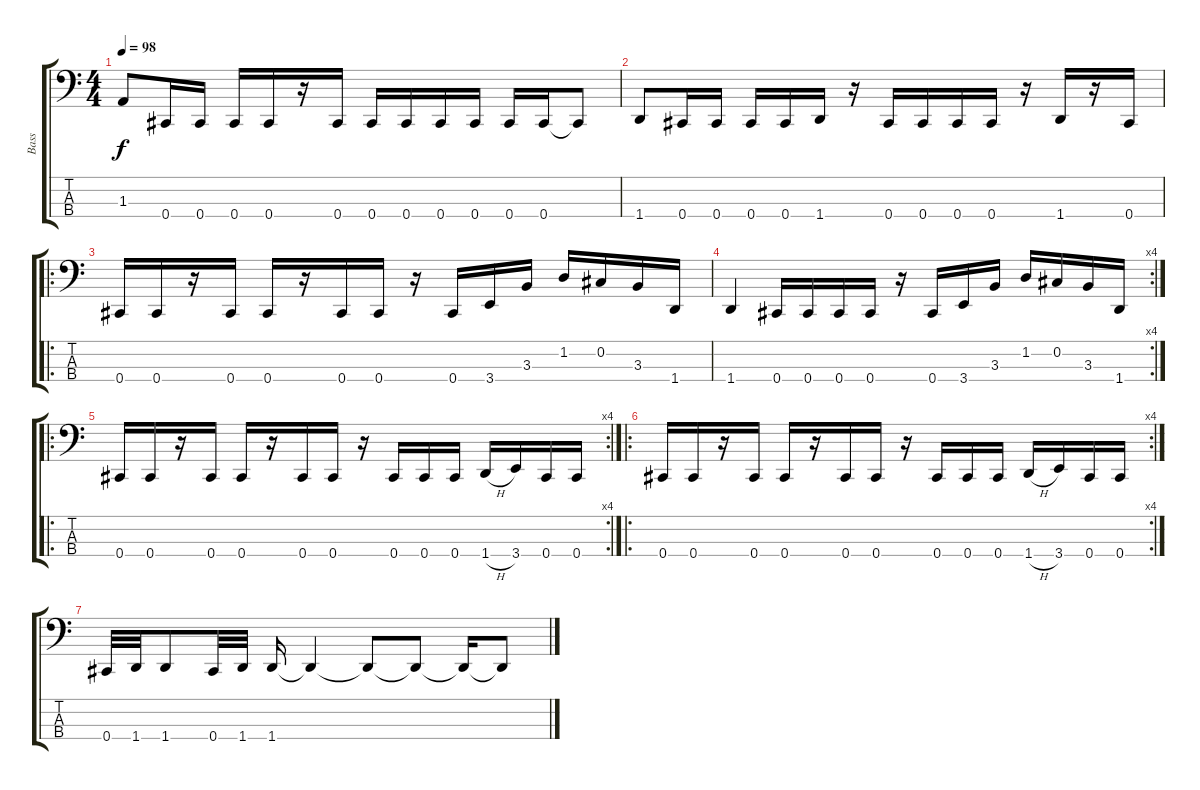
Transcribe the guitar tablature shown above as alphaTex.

\track ("Bass" "Bass") {instrument electricbassfinger}
\staff {score tabs}
\tuning (Gb2 Db2 Ab1 Db1) {hide}
\ts (4 4)
\tempo 98
\clef f4
\ks c
1.3.8{dy f} 0.4.16 0.4.16 0.4.16 0.4.16 r.16 0.4.16 0.4.16 0.4.16 0.4.16 0.4.16 0.4.16 0.4.16 0.4{t}.8 |
1.4.8 0.4.16 0.4.16 0.4.16 0.4.16 1.4.16 r.16 0.4.16 0.4.16 0.4.16 0.4.16 r.16 1.4.16 r.16 0.4.16 |
\ro
0.4.16 0.4.16 r.16 0.4.16 0.4.16 r.16 0.4.16 0.4.16 r.16 0.4.16 3.4.16 3.3.16 1.2.16 0.2.16 3.3.16 1.4.16 |
\rc 4
1.4.4 0.4.16 0.4.16 0.4.16 0.4.16 r.16 0.4.16 3.4.16 3.3.16 1.2.16 0.2.16 3.3.16 1.4.16 |
\ro
\rc 4
0.4.16 0.4.16 r.16 0.4.16 0.4.16 r.16 0.4.16 0.4.16 r.16 0.4.16 0.4.16 0.4.16 1.4{h}.16 3.4.16 0.4.16 0.4.16 |
\ro
\rc 4
0.4.16 0.4.16 r.16 0.4.16 0.4.16 r.16 0.4.16 0.4.16 r.16 0.4.16 0.4.16 0.4.16 1.4{h}.16 3.4.16 0.4.16 0.4.16 |
0.4.32 1.4.32 1.4.8 0.4.32 1.4.32 1.4.16 1.4{t}.4 1.4{t}.8 1.4{t}.8 1.4{t}.16 1.4{t}.8
